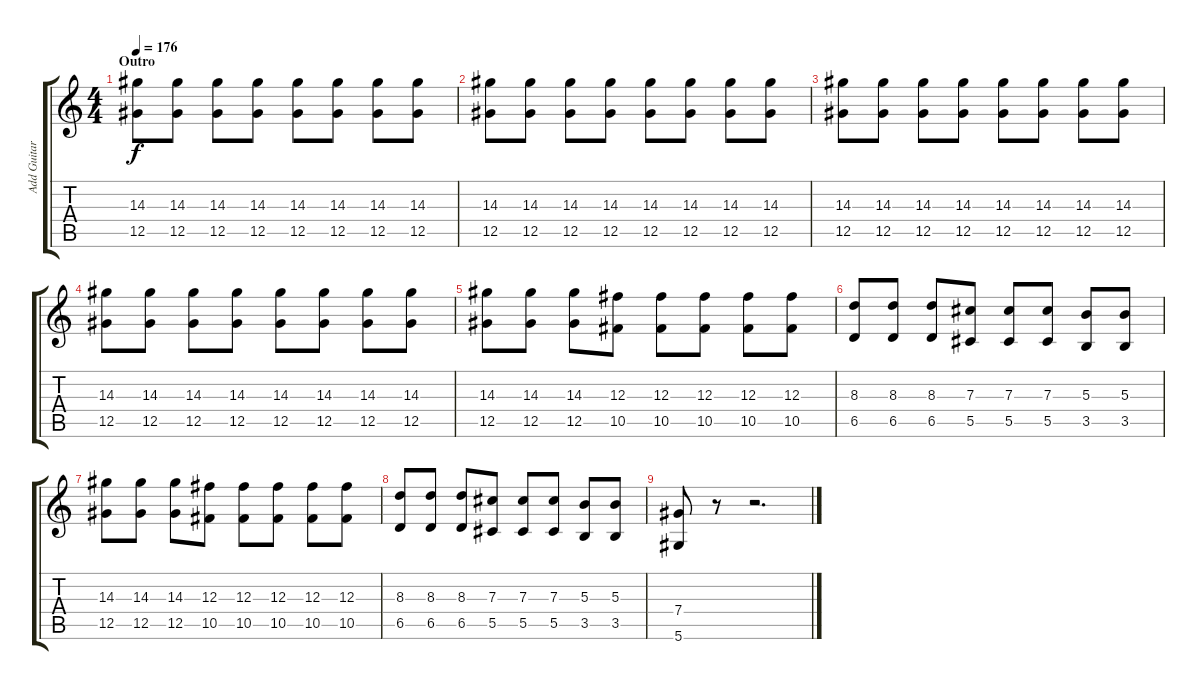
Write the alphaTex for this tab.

\track ("Add Guitar" "Add Guitar") {instrument overdrivenguitar}
\staff {score tabs}
\tuning (Eb4 Bb3 Gb3 Db3 Ab2 Eb2) {hide}
\ts (4 4)
\section ("" "Outro")
\tempo 176
\clef g2
\ks c
(14.3 12.5).8{dy f} (14.3 12.5).8 (14.3 12.5).8 (14.3 12.5).8 (14.3 12.5).8 (14.3 12.5).8 (14.3 12.5).8 (14.3 12.5).8 |
(14.3 12.5).8 (14.3 12.5).8 (14.3 12.5).8 (14.3 12.5).8 (14.3 12.5).8 (14.3 12.5).8 (14.3 12.5).8 (14.3 12.5).8 |
(14.3 12.5).8 (14.3 12.5).8 (14.3 12.5).8 (14.3 12.5).8 (14.3 12.5).8 (14.3 12.5).8 (14.3 12.5).8 (14.3 12.5).8 |
(14.3 12.5).8 (14.3 12.5).8 (14.3 12.5).8 (14.3 12.5).8 (14.3 12.5).8 (14.3 12.5).8 (14.3 12.5).8 (14.3 12.5).8 |
(14.3 12.5).8 (14.3 12.5).8 (14.3 12.5).8 (12.3 10.5).8 (12.3 10.5).8 (12.3 10.5).8 (12.3 10.5).8 (12.3 10.5).8 |
(8.3 6.5).8 (8.3 6.5).8 (8.3 6.5).8 (7.3 5.5).8 (7.3 5.5).8 (7.3 5.5).8 (5.3 3.5).8 (5.3 3.5).8 |
(14.3 12.5).8 (14.3 12.5).8 (14.3 12.5).8 (12.3 10.5).8 (12.3 10.5).8 (12.3 10.5).8 (12.3 10.5).8 (12.3 10.5).8 |
(8.3 6.5).8 (8.3 6.5).8 (8.3 6.5).8 (7.3 5.5).8 (7.3 5.5).8 (7.3 5.5).8 (5.3 3.5).8 (5.3 3.5).8 |
(7.4 5.6).8 r.8 r.2{d}
